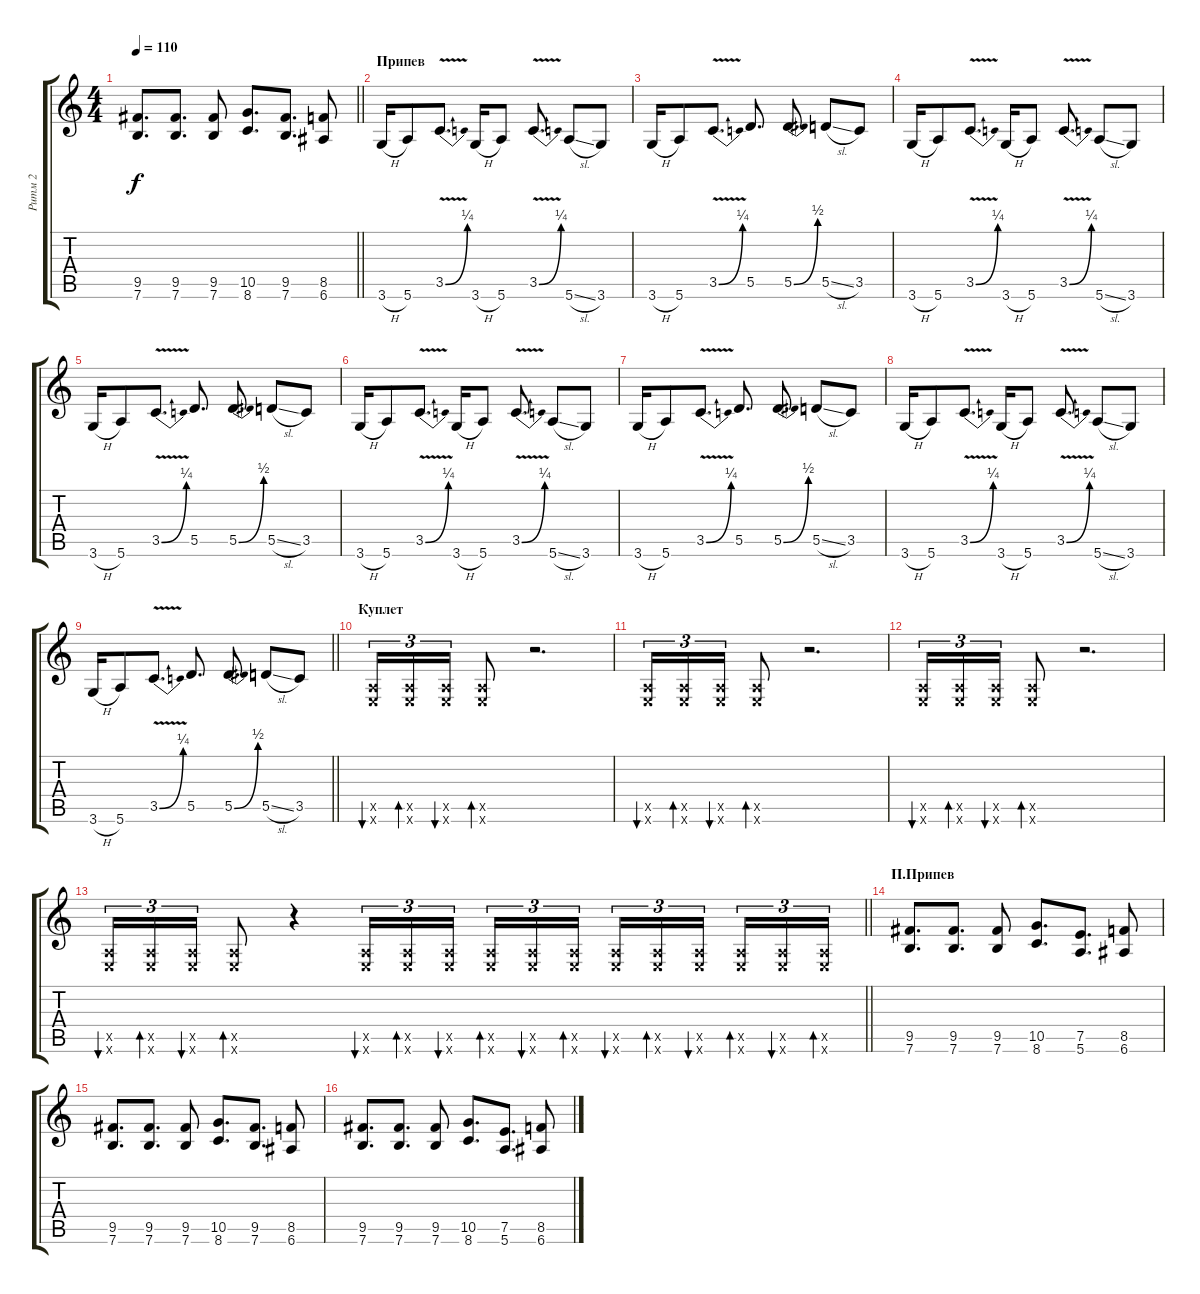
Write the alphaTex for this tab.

\track ("Ритм 2" "Ритм 2") {instrument overdrivenguitar}
\staff {score tabs}
\tuning (E4 B3 G3 D3 A2 E2) {hide}
\ts (4 4)
\tempo 110
\clef g2
\barLineRight lightlight
\ks c
(9.5 7.6).8{d dy f} (9.5 7.6).8{d} (9.5 7.6).8 (10.5 8.6).8{d} (9.5 7.6).8{d} (8.5 6.6).8 |
\section ("" "Припев")
3.6{h}.16 5.6.8 3.5{be (bend 0 0 60 1) v}.8{d} 3.6{h}.16 5.6.8 3.5{be (bend 0 0 60 1) v}.8{d} 5.6{sl}.8 3.6.8 |
3.6{h}.16 5.6.8 3.5{be (bend 0 0 60 1) v}.8{d} 5.5.8{d} 5.5{be (bend 0 0 60 2)}.8{d} 5.5{sl}.8 3.5.8 |
3.6{h}.16 5.6.8 3.5{be (bend 0 0 60 1) v}.8{d} 3.6{h}.16 5.6.8 3.5{be (bend 0 0 60 1) v}.8{d} 5.6{sl}.8 3.6.8 |
3.6{h}.16 5.6.8 3.5{be (bend 0 0 60 1) v}.8{d} 5.5.8{d} 5.5{be (bend 0 0 60 2)}.8{d} 5.5{sl}.8 3.5.8 |
3.6{h}.16 5.6.8 3.5{be (bend 0 0 60 1) v}.8{d} 3.6{h}.16 5.6.8 3.5{be (bend 0 0 60 1) v}.8{d} 5.6{sl}.8 3.6.8 |
3.6{h}.16 5.6.8 3.5{be (bend 0 0 60 1) v}.8{d} 5.5.8{d} 5.5{be (bend 0 0 60 2)}.8{d} 5.5{sl}.8 3.5.8 |
3.6{h}.16 5.6.8 3.5{be (bend 0 0 60 1) v}.8{d} 3.6{h}.16 5.6.8 3.5{be (bend 0 0 60 1) v}.8{d} 5.6{sl}.8 3.6.8 |
\barLineRight lightlight
3.6{h}.16 5.6.8 3.5{be (bend 0 0 60 1) v}.8{d} 5.5.8{d} 5.5{be (bend 0 0 60 2)}.8{d} 5.5{sl}.8 3.5.8 |
\section ("" "Куплет")
(0.5{x} 0.6{x}).16{tu (3 2) bu 60} (0.5{x} 0.6{x}).16{tu (3 2) bd 60} (0.5{x} 0.6{x}).16{tu (3 2) bu 60} (0.5{x} 0.6{x}).8{bd 60} r.2{d} |
(0.5{x} 0.6{x}).16{tu (3 2) bu 60} (0.5{x} 0.6{x}).16{tu (3 2) bd 60} (0.5{x} 0.6{x}).16{tu (3 2) bu 60} (0.5{x} 0.6{x}).8{bd 60} r.2{d} |
(0.5{x} 0.6{x}).16{tu (3 2) bu 60} (0.5{x} 0.6{x}).16{tu (3 2) bd 60} (0.5{x} 0.6{x}).16{tu (3 2) bu 60} (0.5{x} 0.6{x}).8{bd 60} r.2{d} |
\barLineRight lightlight
(0.5{x} 0.6{x}).16{tu (3 2) bu 60} (0.5{x} 0.6{x}).16{tu (3 2) bd 60} (0.5{x} 0.6{x}).16{tu (3 2) bu 60} (0.5{x} 0.6{x}).8{bd 60} r.4 (0.5{x} 0.6{x}).16{tu (3 2) bu 60} (0.5{x} 0.6{x}).16{tu (3 2) bd 60} (0.5{x} 0.6{x}).16{tu (3 2) bu 60 beam splitsecondary} (0.5{x} 0.6{x}).16{tu (3 2) bd 60} (0.5{x} 0.6{x}).16{tu (3 2) bu 60} (0.5{x} 0.6{x}).16{tu (3 2) bd 60} (0.5{x} 0.6{x}).16{tu (3 2) bu 60} (0.5{x} 0.6{x}).16{tu (3 2) bd 60} (0.5{x} 0.6{x}).16{tu (3 2) bu 60 beam splitsecondary} (0.5{x} 0.6{x}).16{tu (3 2) bd 60} (0.5{x} 0.6{x}).16{tu (3 2) bu 60} (0.5{x} 0.6{x}).16{tu (3 2) bd 60} |
\section ("" "П.Припев")
(9.5 7.6).8{d} (9.5 7.6).8{d} (9.5 7.6).8 (10.5 8.6).8{d} (7.5 5.6).8{d} (8.5 6.6).8 |
(9.5 7.6).8{d} (9.5 7.6).8{d} (9.5 7.6).8 (10.5 8.6).8{d} (9.5 7.6).8{d} (8.5 6.6).8 |
(9.5 7.6).8{d} (9.5 7.6).8{d} (9.5 7.6).8 (10.5 8.6).8{d} (7.5 5.6).8{d} (8.5 6.6).8
